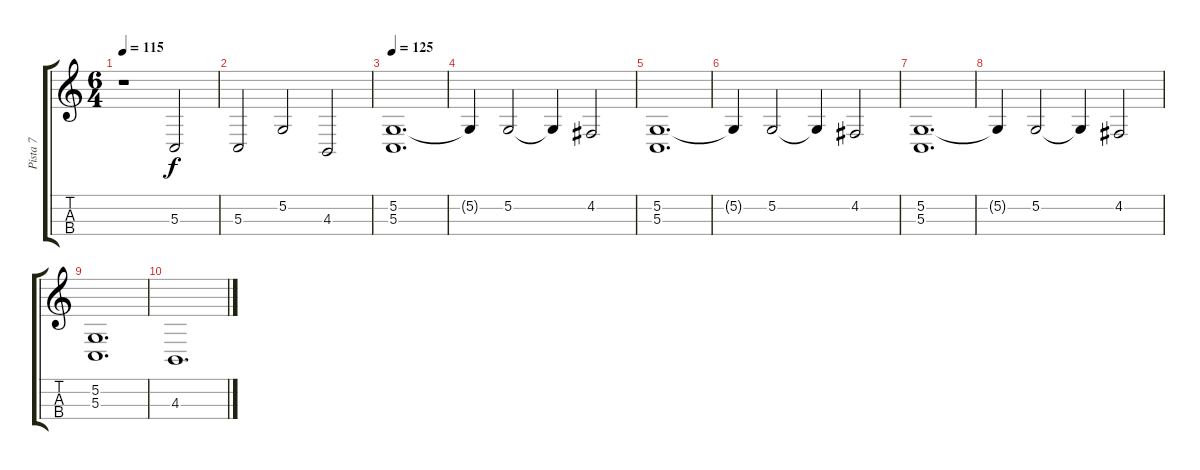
\track ("Pista 7" "Pista 7") {instrument cello}
\staff {score tabs}
\tuning (A3 D3 G2 C2) {hide}
\ts (6 4)
\tempo 115
\clef g2
\ks c
r.1{dy f} 5.3.2 |
5.3.2 5.2.2 4.3.2 |
\tempo 125
(5.2 5.3).1{d} |
5.2{t}.4 5.2.2 5.2{t}.4 4.2.2 |
(5.2 5.3).1{d} |
5.2{t}.4 5.2.2 5.2{t}.4 4.2.2 |
(5.2 5.3).1{d} |
5.2{t}.4 5.2.2 5.2{t}.4 4.2.2 |
(5.2 5.3).1{d} |
4.3.1{d}
